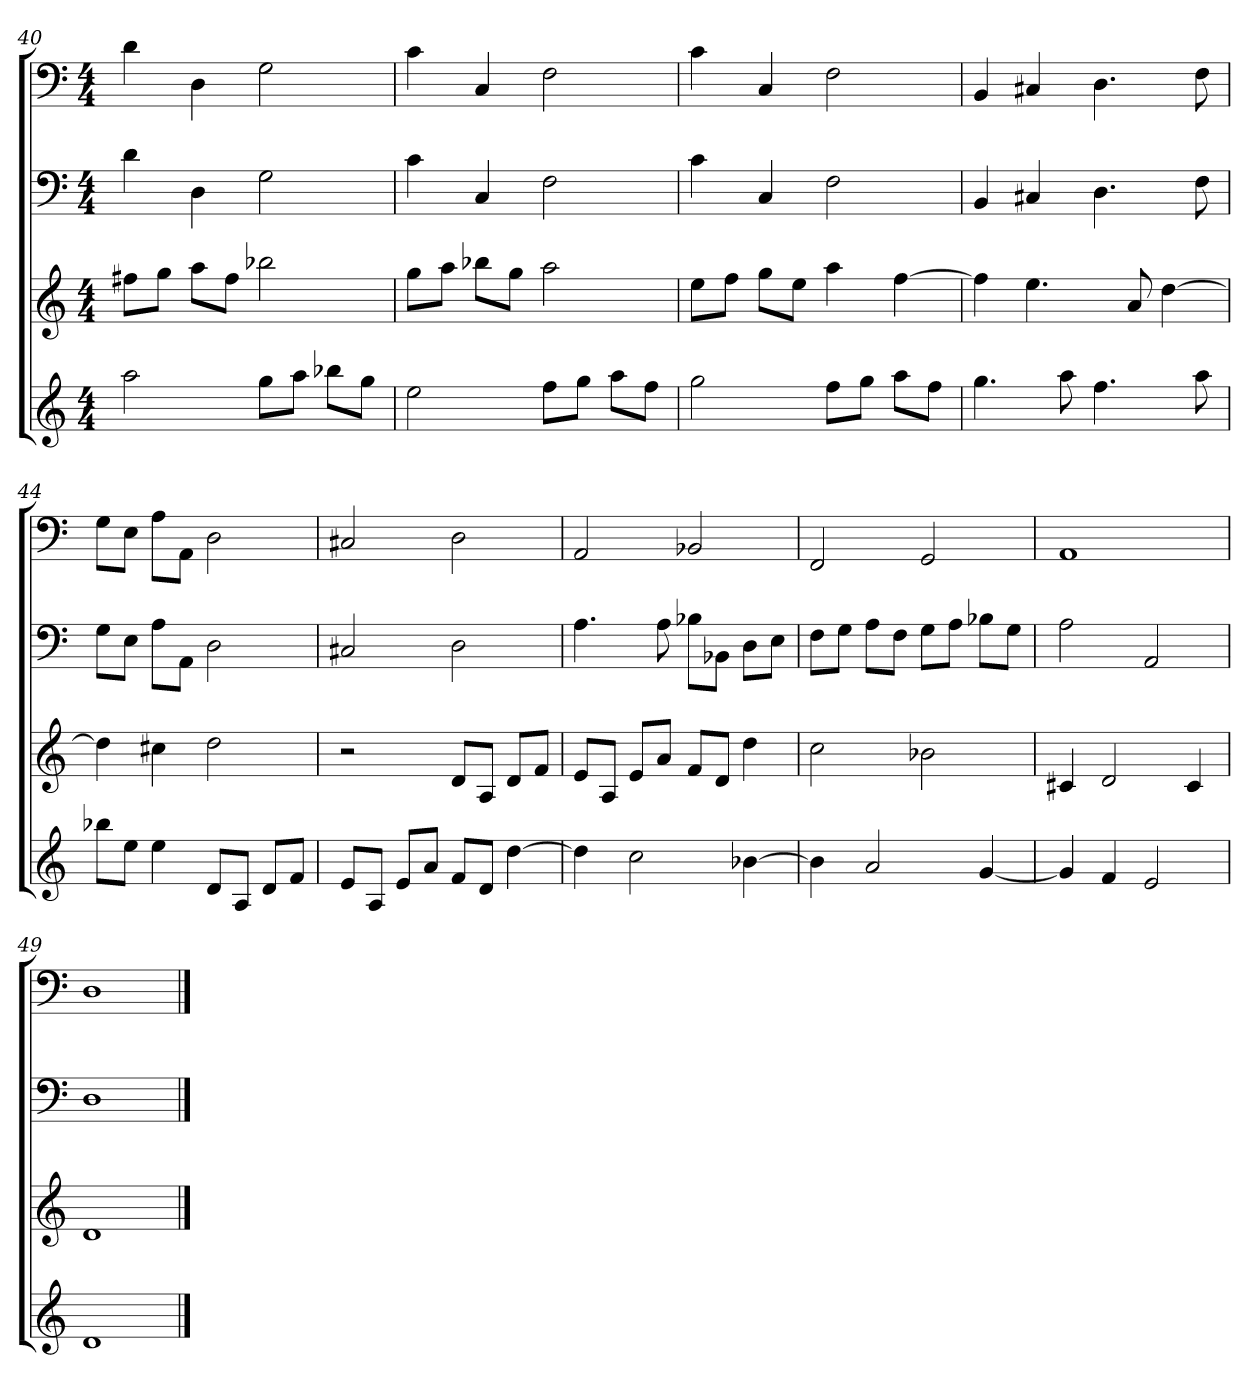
**kern	**kern	**kern	**kern
*part4	*part3	*part2	*part1
*staff4	*staff3	*staff2	*staff1
*k[]	*k[]	*k[]	*k[]
*a:	*a:	*a:	*a:
*M4/4	*M4/4	*M4/4	*M4/4
=40	=40	=40	=40
2aa	8ff#XL	4d	4d
.	8ggJ	.	.
.	8aaL	4D	4D
.	8ff#J	.	.
8ggL	2bb-X	2G	2G
8aaJ	.	.	.
8bb-XL	.	.	.
8ggJ	.	.	.
=41	=41	=41	=41
2ee	8ggL	4c	4c
.	8aaJ	.	.
.	8bb-XL	4C	4C
.	8ggJ	.	.
8ffL	2aa	2F	2F
8ggJ	.	.	.
8aaL	.	.	.
8ffJ	.	.	.
=42	=42	=42	=42
2gg	8eeL	4c	4c
.	8ffJ	.	.
.	8ggL	4C	4C
.	8eeJ	.	.
8ffL	4aa	2F	2F
8ggJ	.	.	.
8aaL	[4ff	.	.
8ffJ	.	.	.
=43	=43	=43	=43
4.gg	4ff]	4BB	4BB
.	4.ee	4C#X	4C#X
8aa	.	.	.
4.ff	.	4.D	4.D
.	8a	.	.
.	[4dd	.	.
8aa	.	8F	8F
=44	=44	=44	=44
8bb-XL	4dd]	8GL	8GL
8eeJ	.	8EJ	8EJ
4ee	4cc#X	8AL	8AL
.	.	8AAJ	8AAJ
8dL	2dd	2D	2D
8AJ	.	.	.
8dL	.	.	.
8fJ	.	.	.
=45	=45	=45	=45
8eL	2r	2C#X	2C#X
8AJ	.	.	.
8eL	.	.	.
8aJ	.	.	.
8fL	8dL	2D	2D
8dJ	8AJ	.	.
[4dd	8dL	.	.
.	8fJ	.	.
=46	=46	=46	=46
4dd]	8eL	4.A	2AA
.	8AJ	.	.
2cc	8eL	.	.
.	8aJ	8A	.
.	8fL	8B-XL	2BB-X
.	8dJ	8BB-XJ	.
[4b-X	4dd	8DL	.
.	.	8EJ	.
=47	=47	=47	=47
4b-]	2cc	8FL	2FF
.	.	8GJ	.
2a	.	8AL	.
.	.	8FJ	.
.	2b-X	8GL	2GG
.	.	8AJ	.
[4g	.	8B-XL	.
.	.	8GJ	.
=48	=48	=48	=48
4g]	4c#X	2A	1AA
4f	2d	.	.
2e	.	2AA	.
.	4c#	.	.
=49	=49	=49	=49
1d	1d	1D	1D
==	==	==	==
*-	*-	*-	*-
